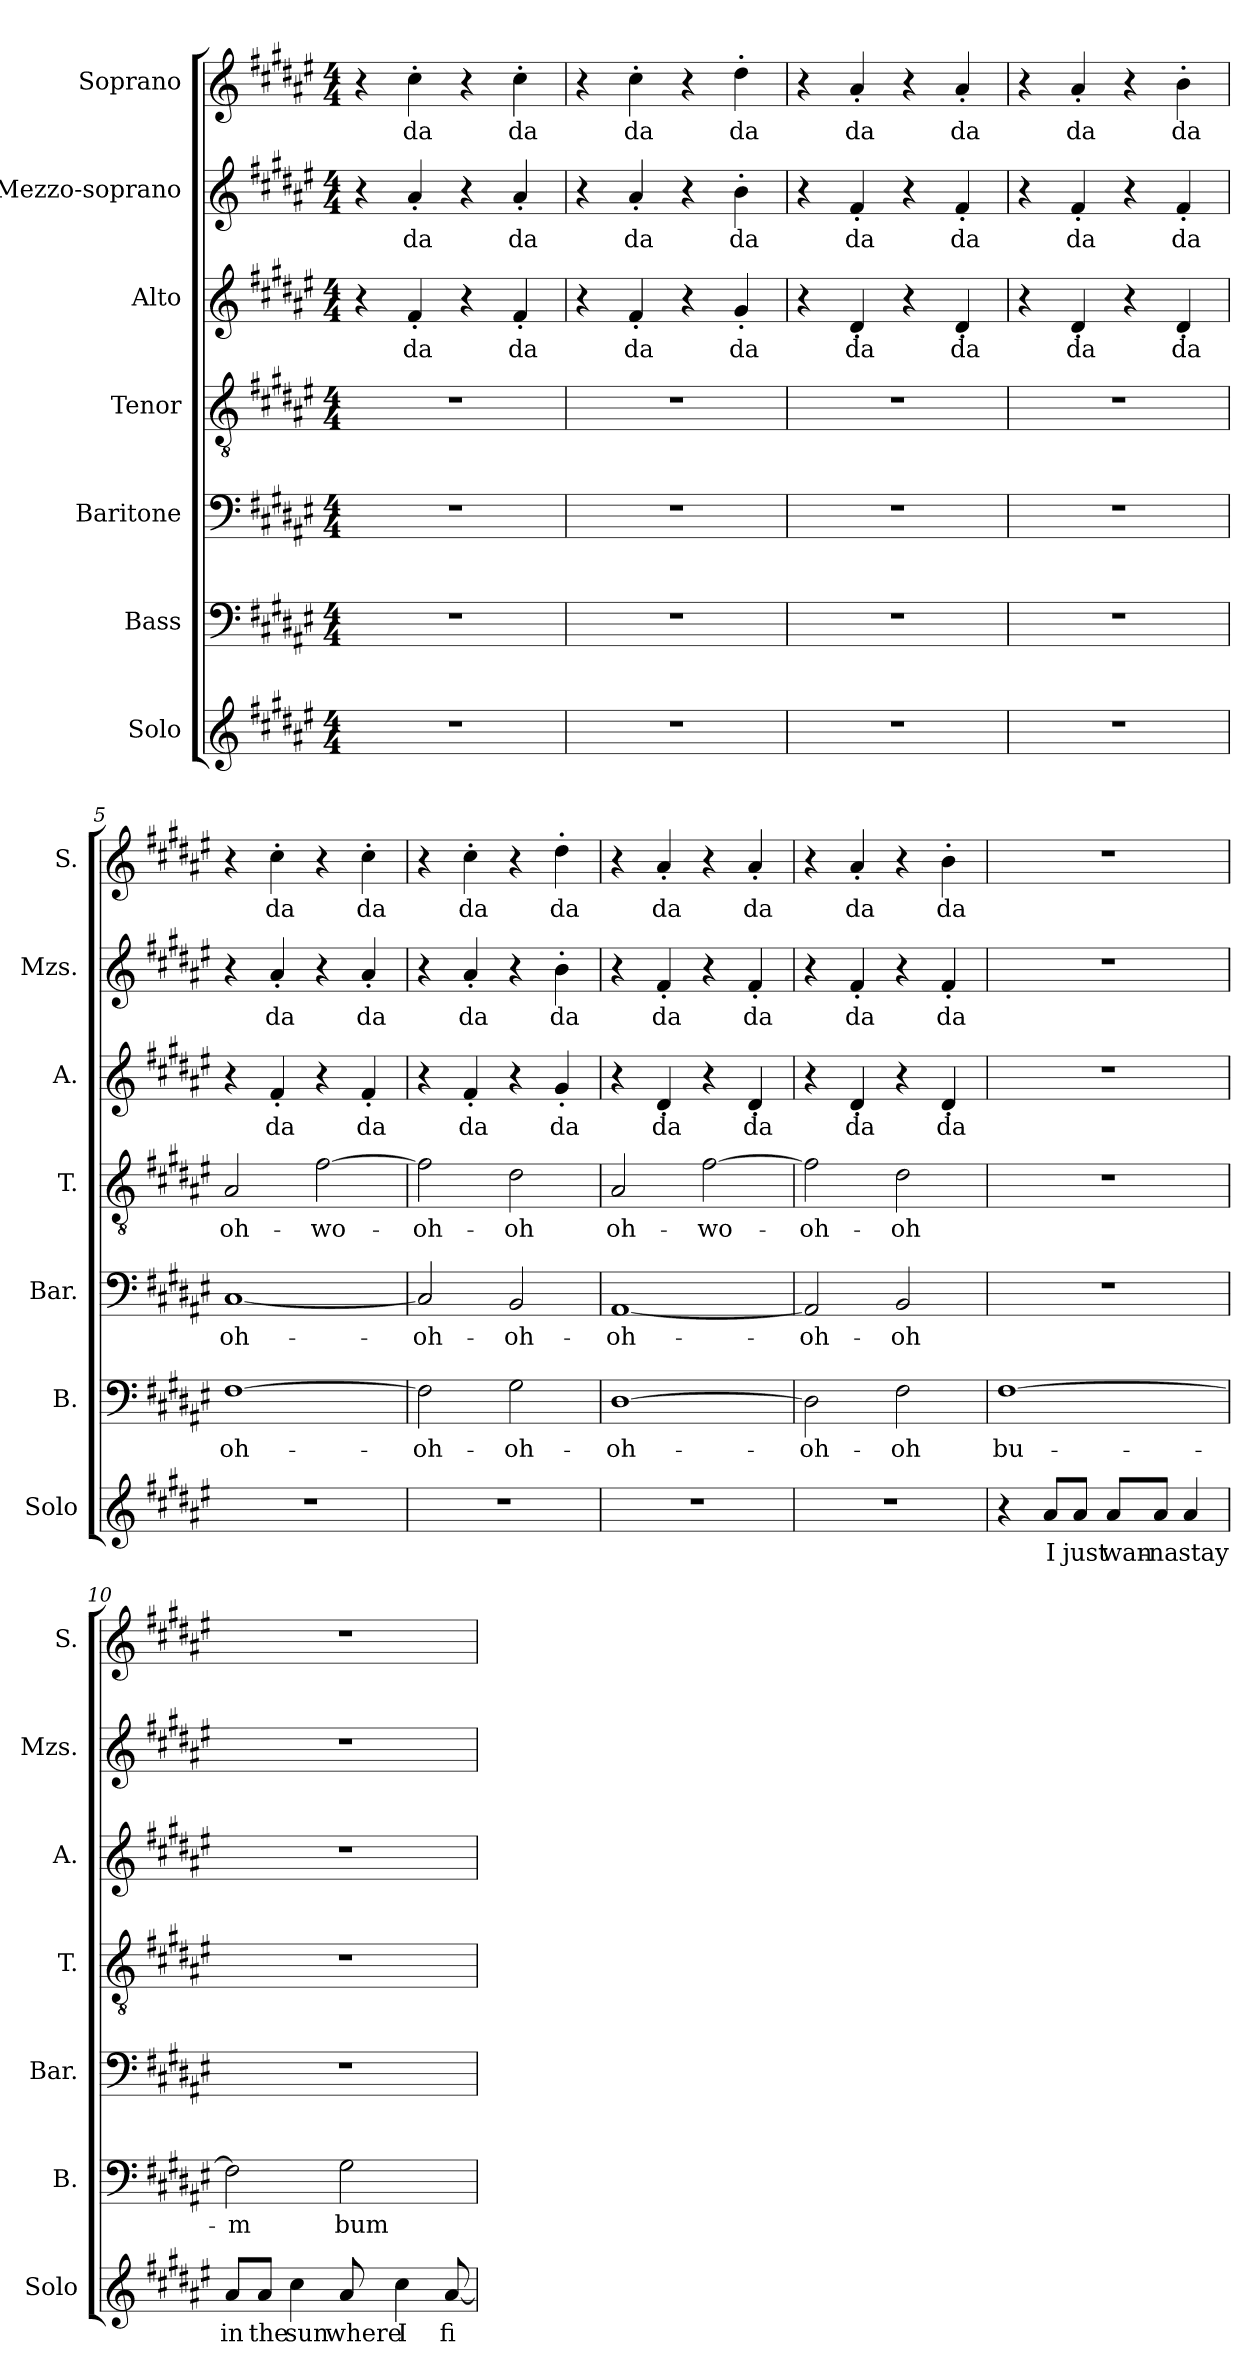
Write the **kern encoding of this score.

**kern	**text	**kern	**text	**kern	**text	**kern	**text	**kern	**text	**kern	**text	**kern	**text
*part7	*part7	*part6	*part6	*part5	*part5	*part4	*part4	*part3	*part3	*part2	*part2	*part1	*part1
*staff7	*staff7	*staff6	*staff6	*staff5	*staff5	*staff4	*staff4	*staff3	*staff3	*staff2	*staff2	*staff1	*staff1
*I"Solo	*	*I"Bass	*	*I"Baritone	*	*I"Tenor	*	*I"Alto	*	*I"Mezzo-soprano	*	*I"Soprano	*
*I'Solo	*	*I'B.	*	*I'Bar.	*	*I'T.	*	*I'A.	*	*I'Mzs.	*	*I'S.	*
*clefG2	*	*clefF4	*	*clefF4	*	*clefGv2	*	*clefG2	*	*clefG2	*	*clefG2	*
*k[f#c#g#d#a#e#]	*	*k[f#c#g#d#a#e#]	*	*k[f#c#g#d#a#e#]	*	*k[f#c#g#d#a#e#]	*	*k[f#c#g#d#a#e#]	*	*k[f#c#g#d#a#e#]	*	*k[f#c#g#d#a#e#]	*
*M4/4	*	*M4/4	*	*M4/4	*	*M4/4	*	*M4/4	*	*M4/4	*	*M4/4	*
=1	=1	=1	=1	=1	=1	=1	=1	=1	=1	=1	=1	=1	=1
1r	.	1r	.	1r	.	1r	.	4r	.	4r	.	4r	.
*	*	*	*	*	*	*	*	*	*	*	*	*MM150	*
.	.	.	.	.	.	.	.	4f#'/	da	4a#'/	da	4cc#'\	da
.	.	.	.	.	.	.	.	4r	.	4r	.	4r	.
.	.	.	.	.	.	.	.	4f#'/	da	4a#'/	da	4cc#'\	da
=2	=2	=2	=2	=2	=2	=2	=2	=2	=2	=2	=2	=2	=2
1r	.	1r	.	1r	.	1r	.	4r	.	4r	.	4r	.
.	.	.	.	.	.	.	.	4f#'/	da	4a#'/	da	4cc#'\	da
.	.	.	.	.	.	.	.	4r	.	4r	.	4r	.
.	.	.	.	.	.	.	.	4g#'/	da	4b'\	da	4dd#'\	da
=3	=3	=3	=3	=3	=3	=3	=3	=3	=3	=3	=3	=3	=3
1r	.	1r	.	1r	.	1r	.	4r	.	4r	.	4r	.
.	.	.	.	.	.	.	.	4d#'/	da	4f#'/	da	4a#'/	da
.	.	.	.	.	.	.	.	4r	.	4r	.	4r	.
.	.	.	.	.	.	.	.	4d#'/	da	4f#'/	da	4a#'/	da
=4	=4	=4	=4	=4	=4	=4	=4	=4	=4	=4	=4	=4	=4
1r	.	1r	.	1r	.	1r	.	4r	.	4r	.	4r	.
.	.	.	.	.	.	.	.	4d#'/	da	4f#'/	da	4a#'/	da
.	.	.	.	.	.	.	.	4r	.	4r	.	4r	.
.	.	.	.	.	.	.	.	4d#'/	da	4f#'/	da	4b'\	da
=5	=5	=5	=5	=5	=5	=5	=5	=5	=5	=5	=5	=5	=5
1r	.	[1F#	oh-	[1C#	oh-	2A#/	oh-	4r	.	4r	.	4r	.
.	.	.	.	.	.	.	.	4f#'/	da	4a#'/	da	4cc#'\	da
.	.	.	.	.	.	[2f#\	-wo-	4r	.	4r	.	4r	.
.	.	.	.	.	.	.	.	4f#'/	da	4a#'/	da	4cc#'\	da
=6	=6	=6	=6	=6	=6	=6	=6	=6	=6	=6	=6	=6	=6
1r	.	2F#\]	-oh-	2C#/]	-oh-	2f#\]	-oh-	4r	.	4r	.	4r	.
.	.	.	.	.	.	.	.	4f#'/	da	4a#'/	da	4cc#'\	da
.	.	2G#\	-oh-	2BB/	-oh-	2d#\	-oh	4r	.	4r	.	4r	.
.	.	.	.	.	.	.	.	4g#'/	da	4b'\	da	4dd#'\	da
!!LO:PB:g=z
=7	=7	=7	=7	=7	=7	=7	=7	=7	=7	=7	=7	=7	=7
1r	.	[1D#	-oh-	[1AA#	-oh-	2A#/	oh-	4r	.	4r	.	4r	.
.	.	.	.	.	.	.	.	4d#'/	da	4f#'/	da	4a#'/	da
.	.	.	.	.	.	[2f#\	-wo-	4r	.	4r	.	4r	.
.	.	.	.	.	.	.	.	4d#'/	da	4f#'/	da	4a#'/	da
=8	=8	=8	=8	=8	=8	=8	=8	=8	=8	=8	=8	=8	=8
1r	.	2D#\]	-oh-	2AA#/]	-oh-	2f#\]	-oh-	4r	.	4r	.	4r	.
.	.	.	.	.	.	.	.	4d#'/	da	4f#'/	da	4a#'/	da
.	.	2F#\	-oh	2BB/	-oh	2d#\	-oh	4r	.	4r	.	4r	.
.	.	.	.	.	.	.	.	4d#'/	da	4f#'/	da	4b'\	da
=9	=9	=9	=9	=9	=9	=9	=9	=9	=9	=9	=9	=9	=9
4r	.	[1F#	bu-	1r	.	1r	.	1r	.	1r	.	1r	.
8a#/L	I	.	.	.	.	.	.	.	.	.	.	.	.
8a#/J	just	.	.	.	.	.	.	.	.	.	.	.	.
8a#/L	wan-	.	.	.	.	.	.	.	.	.	.	.	.
8a#/J	-na	.	.	.	.	.	.	.	.	.	.	.	.
4a#/	stay	.	.	.	.	.	.	.	.	.	.	.	.
=10	=10	=10	=10	=10	=10	=10	=10	=10	=10	=10	=10	=10	=10
8a#/L	in	2F#\]	-m	1r	.	1r	.	1r	.	1r	.	1r	.
8a#/J	the	.	.	.	.	.	.	.	.	.	.	.	.
4cc#\	sun	.	.	.	.	.	.	.	.	.	.	.	.
8a#/	where	2G#\	bum	.	.	.	.	.	.	.	.	.	.
4cc#\	I	.	.	.	.	.	.	.	.	.	.	.	.
[8a#/	fi-	.	.	.	.	.	.	.	.	.	.	.	.
=	=	=	=	=	=	=	=	=	=	=	=	=	=
*-	*-	*-	*-	*-	*-	*-	*-	*-	*-	*-	*-	*-	*-
